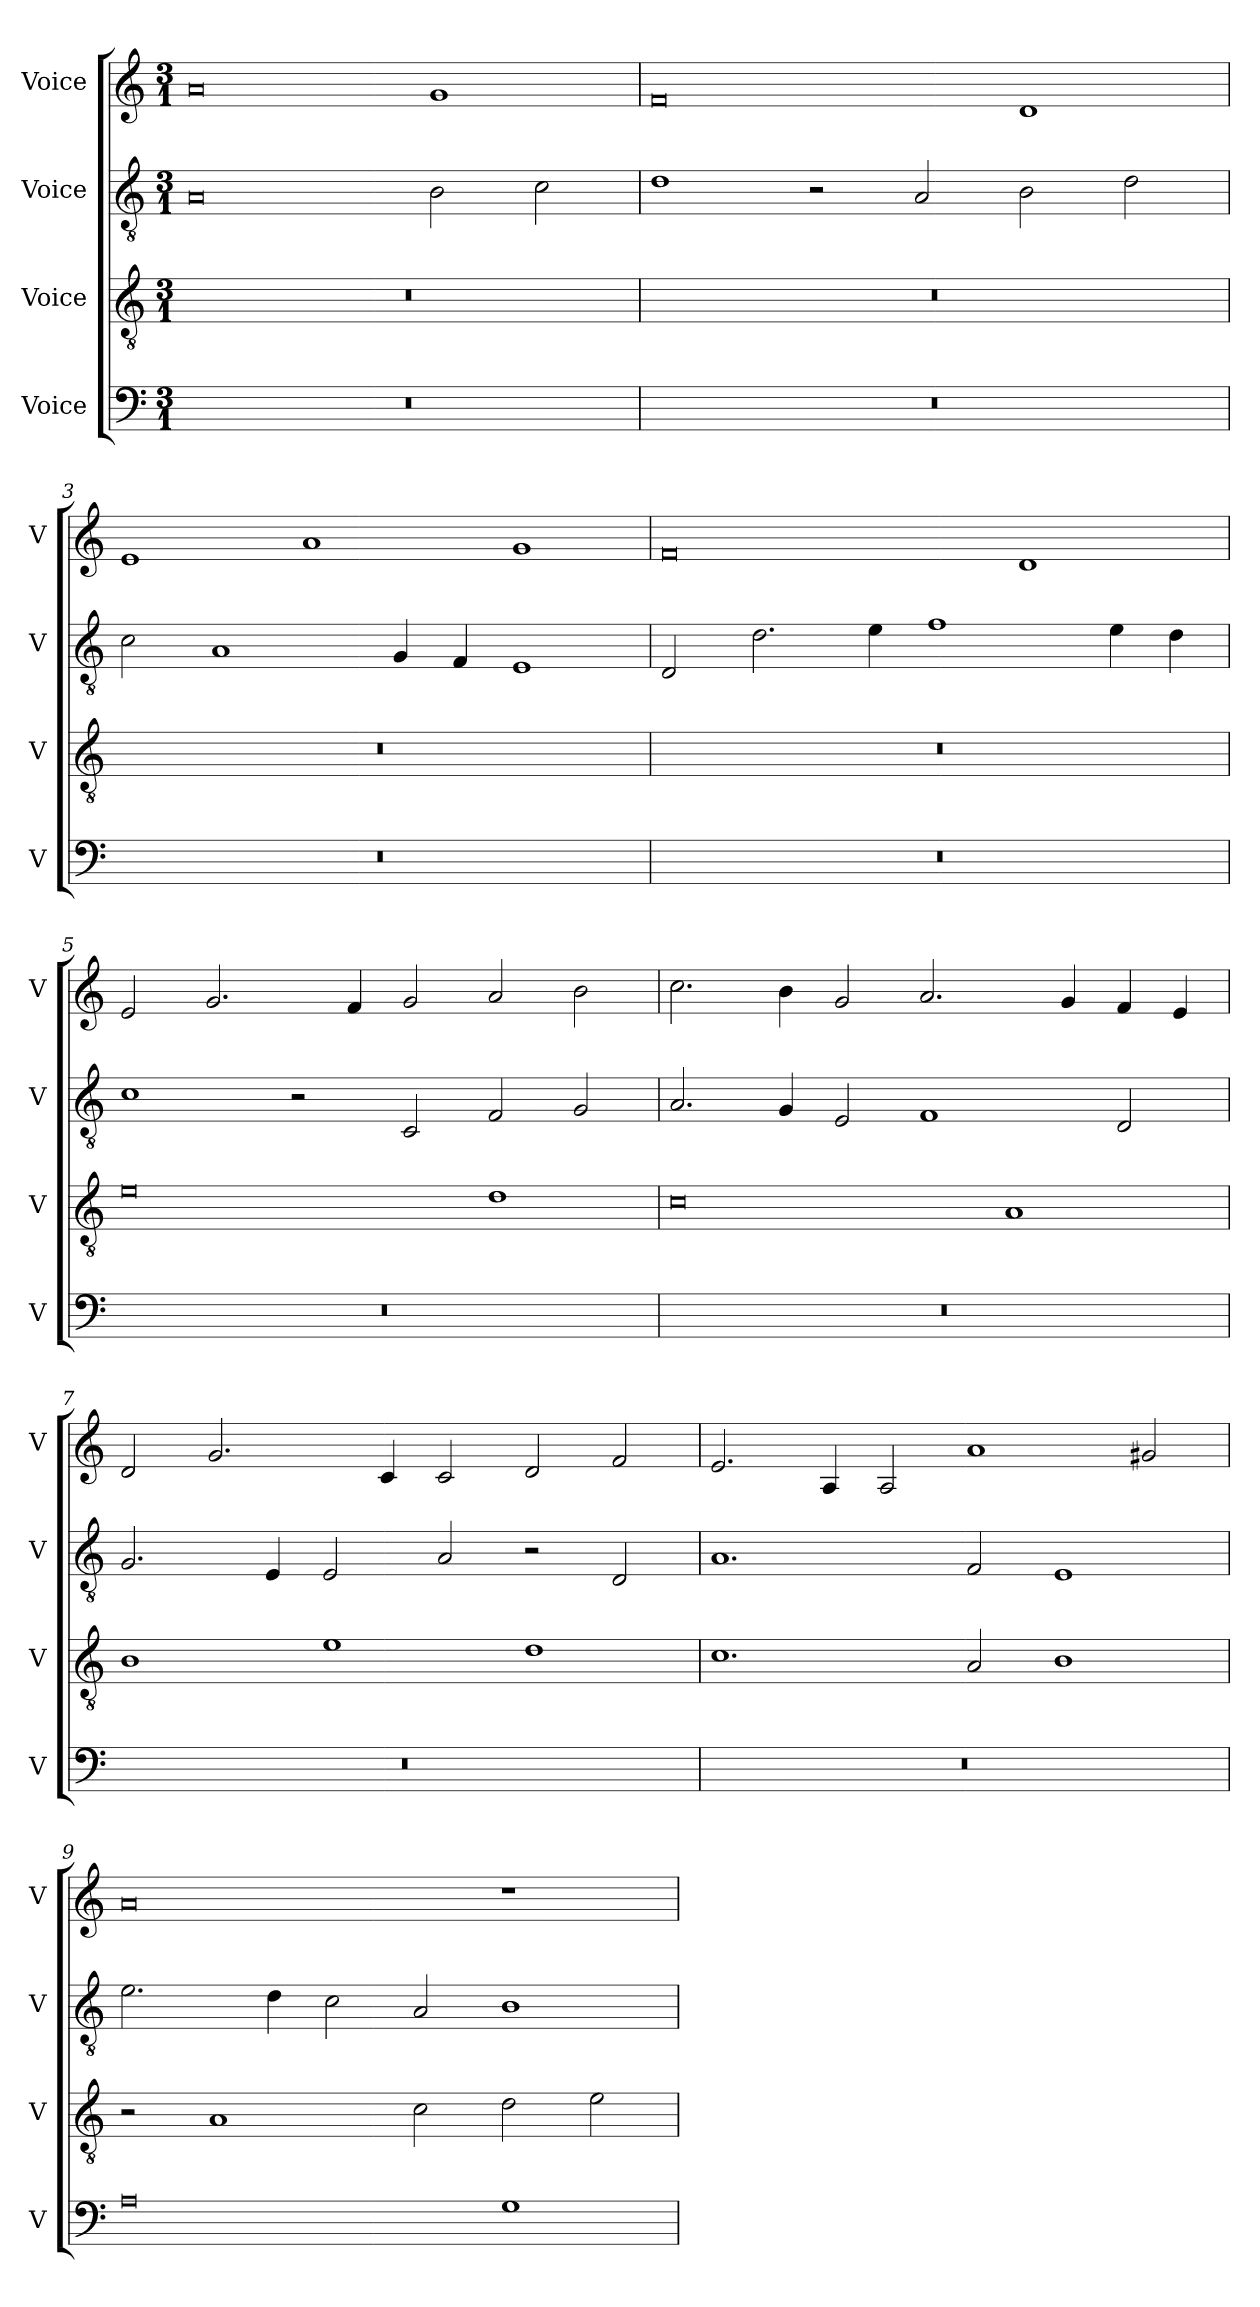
**kern	**kern	**kern	**kern
*part4	*part3	*part2	*part1
*staff4	*staff3	*staff2	*staff1
*I"Voice	*I"Voice	*I"Voice	*I"Voice
*I'V	*I'V	*I'V	*I'V
*clefF4	*clefGv2	*clefGv2	*clefG2
*k[]	*k[]	*k[]	*k[]
*M3/1	*M3/1	*M3/1	*M3/1
=1	=1	=1	=1
0.r	0.r	0A	0a
.	.	2B\	1g
.	.	2c\	.
=2	=2	=2	=2
0.r	0.r	1d	0f
.	.	2r	.
.	.	2A/	.
.	.	2B\	1d
.	.	2d\	.
=3	=3	=3	=3
0.r	0.r	2c\	1e
.	.	1A	.
.	.	.	1a
.	.	4G/	.
.	.	4F/	.
.	.	1E	1g
!!LO:LB:g=z
=4	=4	=4	=4
0.r	0.r	2D/	0f
.	.	2.d\	.
.	.	4e\	.
.	.	1f	.
.	.	.	1d
.	.	4e\	.
.	.	4d\	.
=5	=5	=5	=5
0.r	0e	1c	2e/
.	.	.	2.g/
.	.	2r	.
.	.	.	4f/
.	.	2C/	2g/
.	1d	2F/	2a/
.	.	2G/	2b\
!!LO:LB:g=z
=6	=6	=6	=6
0.r	0c	2.A/	2.cc\
.	.	4G/	4b\
.	.	2E/	2g/
.	.	1F	2.a/
.	1A	.	.
.	.	.	4g/
.	.	2D/	4f/
.	.	.	4e/
=7	=7	=7	=7
0.r	1B	2.G/	2d/
.	.	.	2.g/
.	.	4E/	.
.	1e	2E/	.
.	.	.	4c/
.	.	2A/	2c/
.	1d	2r	2d/
.	.	2D/	2f/
!!LO:PB:g=z
=8	=8	=8	=8
0.r	1.c	1.A	2.e/
.	.	.	4A/
.	.	.	2A/
.	2A/	2F/	1a
.	1B	1E	.
.	.	.	2g#X/
=9	=9	=9	=9
0A	2r	2.e\	0a
.	1A	.	.
.	.	4d\	.
.	.	2c\	.
.	2c\	2A/	.
1G	2d\	1B	1r
.	2e\	.	.
=	=	=	=
*-	*-	*-	*-
